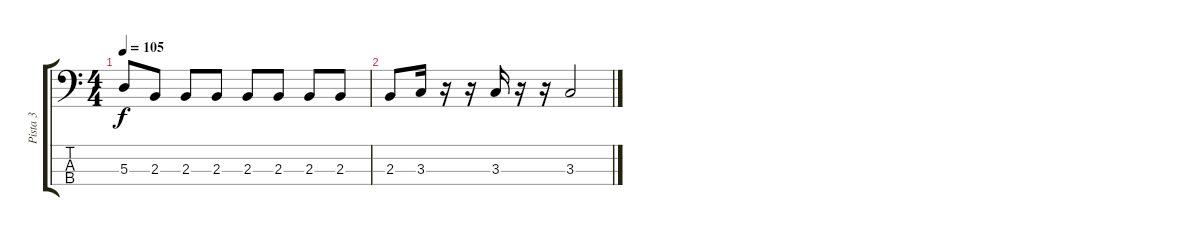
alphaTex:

\track ("Pista 3" "Pista 3") {instrument electricbasspick}
\staff {score tabs}
\tuning (G2 D2 A1 E1) {hide}
\ts (4 4)
\tempo 105
\clef f4
\ks c
5.3.8{dy f} 2.3.8 2.3.8 2.3.8 2.3.8 2.3.8 2.3.8 2.3.8 |
2.3.8 3.3.16 r.16 r.16 3.3.16 r.16 r.16 3.3.2
